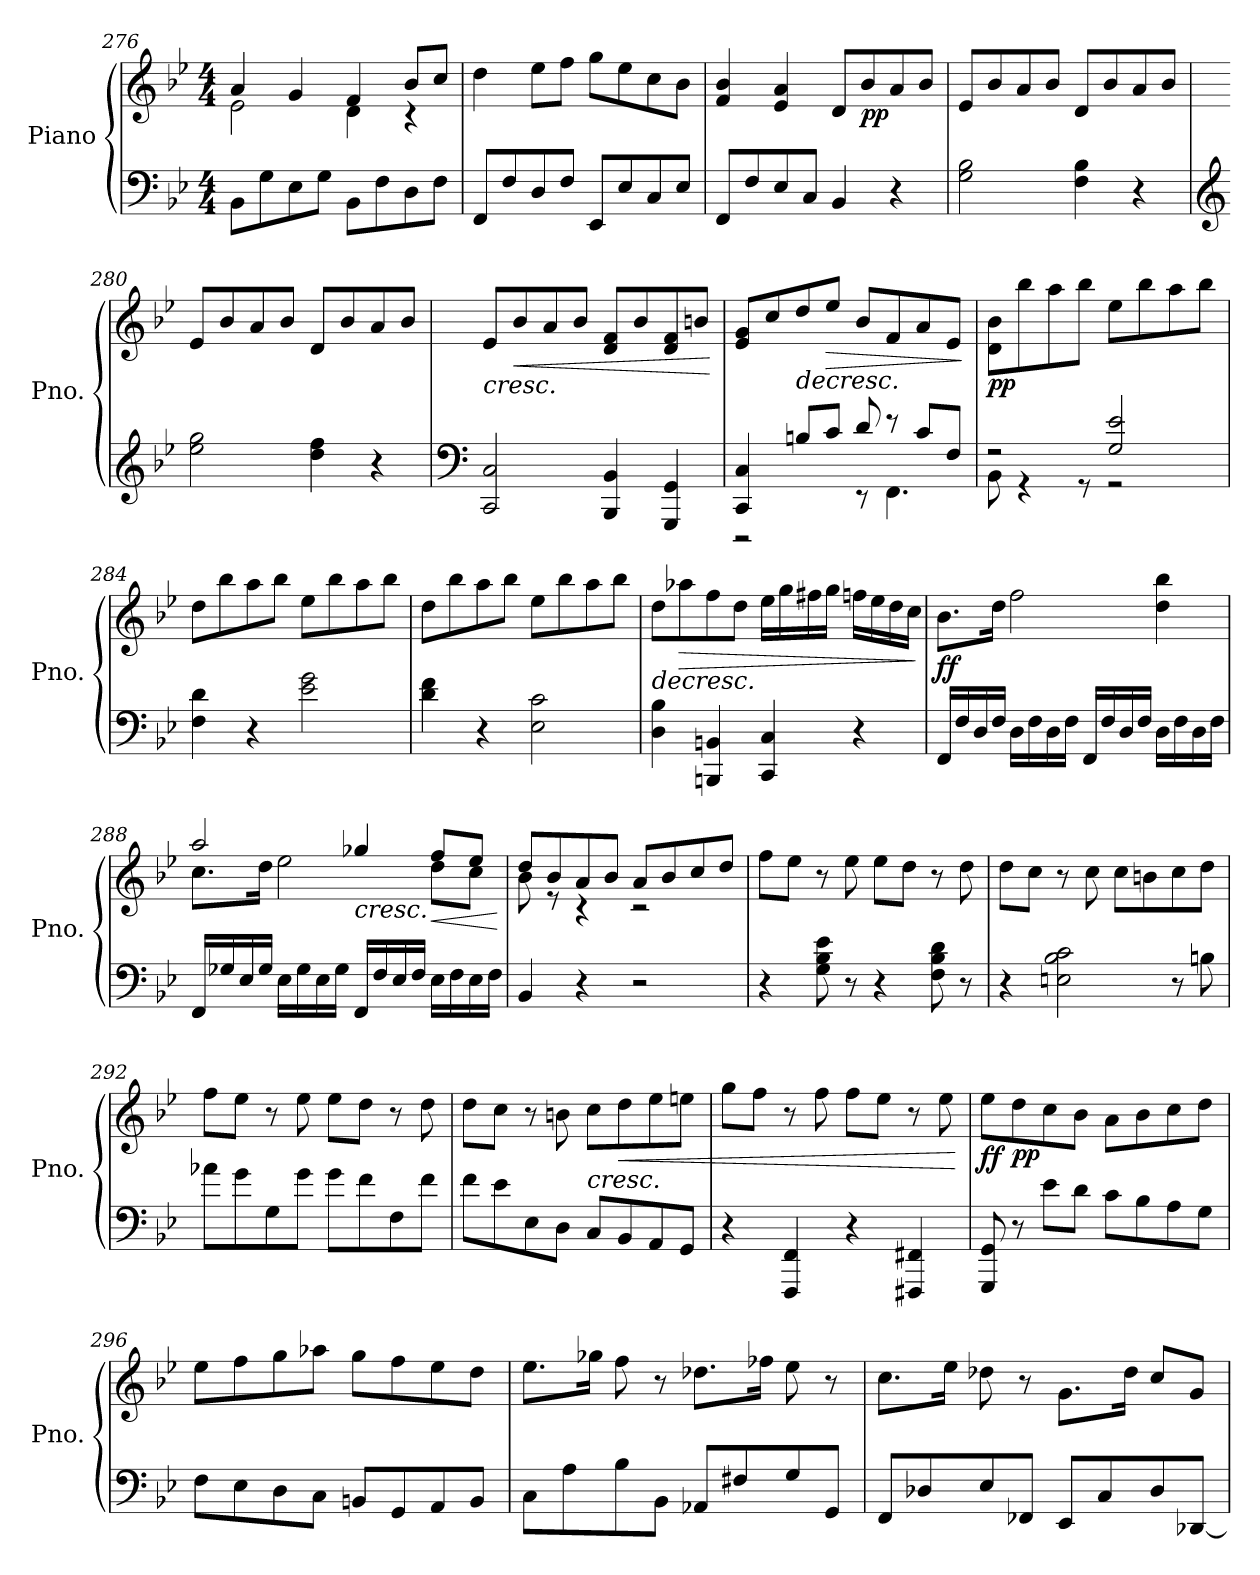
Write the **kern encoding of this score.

**kern	**kern	**dynam
*part1	*part1	*part1
*staff2	*staff1	*staff1/2
*I"Piano	*	*
*I'Pno.	*	*
*clefF4	*clefG2	*
*k[b-e-]	*k[b-e-]	*
*M4/4	*M4/4	*
=276	=276	=276
*	*^	*
8BB-\L	4a/	2e-\	.
8G\	.	.	.
8E-\	4g/	.	.
8G\J	.	.	.
8BB-\L	4f/	4d\	.
8F\	.	.	.
8D\	8b-/L	4r	.
8F\J	8cc/J	.	.
*	*v	*v	*
=277	=277	=277
8FF/L	4dd\	.
8F/	.	.
8D/	8ee-\L	.
8F/J	8ff\J	.
8EE-/L	8gg\L	.
8E-/	8ee-\	.
8C/	8cc\	.
8E-/J	8b-\J	.
=278	=278	=278
8FF/L	4f/ 4b-/	.
8F/	.	.
8E-/	4e-/ 4a/	.
8C/J	.	.
4BB-/	8d/L	.
!	!	!LO:DY:b
!	!	!LO:DY:n=1:b
.	8b-/	p p
4r	8a/	.
.	8b-/J	.
=279	=279	=279
2G\ 2B-\	8e-/L	.
.	8b-/	.
.	8a/	.
.	8b-/J	.
4F\ 4B-\	8d/L	.
.	8b-/	.
4r	8a/	.
.	8b-/J	.
=280	=280	=280
*clefG2	*	*
2ee-\ 2gg\	8e-/L	.
.	8b-/	.
.	8a/	.
.	8b-/J	.
4dd\ 4ff\	8d/L	.
.	8b-/	.
4r	8a/	.
.	8b-/J	.
!!LO:LB:g=z
=281	=281	=281
*clefF4	*	*
!	!	!LO:HP:b
2CC/ 2C/	8e-/L	<
!	!	!LO:HP:b
.	8b-/	<
.	8a/	.
.	8b-/J	.
4BBB-/ 4BB-/	8d/ 8f/L	.
.	8b-/	.
4GGG/ 4GG/	8d/ 8f/	.
.	8bn/J	.
.	.	[ [
=282	=282	=282
*^	*	*
!	!	!	!LO:DY:b
!	!	!	!LO:DY:n=1:b
4CC/ 4C/	2r	8e-/ 8g/L	mf mf
.	.	8cc/	.
!	!	!	!LO:HP:b
8Bn/L	.	8dd/	>
!	!	!	!LO:HP:b
8c/J	.	8ee-/J	>
8d/	8r	8b-/L	.
8r	4.FF\	8f/	.
8c/L	.	8a/	.
8F/J	.	8e-/J	.
*v	*v	*	*
.	.	] ]
=283	=283	=283
*^	*	*
!	!	!	!LO:DY:b
!	!	!	!LO:DY:n=1:b
2r	8BB-\	8d\ 8b-\L	p p
.	4r	8bb-\	.
.	.	8aa\	.
.	8r	8bb-\J	.
2G/ 2e-/	2r	8ee-\L	.
.	.	8bb-\	.
.	.	8aa\	.
.	.	8bb-\J	.
*v	*v	*	*
=284	=284	=284
4F\ 4d\	8dd\L	.
.	8bb-\	.
4r	8aa\	.
.	8bb-\J	.
2e-\ 2g\	8ee-\L	.
.	8bb-\	.
.	8aa\	.
.	8bb-\J	.
=285	=285	=285
4d\ 4f\	8dd\L	.
.	8bb-\	.
4r	8aa\	.
.	8bb-\J	.
2E-\ 2c\	8ee-\L	.
.	8bb-\	.
.	8aa\	.
.	8bb-\J	.
!!LO:LB:g=z
=286	=286	=286
!	!	!LO:HP:b
4D\ 4B-\	8dd\L	>
!	!	!LO:HP:b
.	8aa-X\	>
4BBBn/ 4BBn/	8ff\	.
.	8dd\J	.
4CC/ 4C/	16ee-\LL	.
.	16gg\	.
.	16ff#X\	.
.	16gg\JJ	.
4r	16ffn\LL	.
.	16ee-\	.
.	16dd\	.
.	16cc\JJ	.
.	.	] ]
=287	=287	=287
!	!	!LO:DY:b
!	!	!LO:DY:n=1:b
16FF/LL	8.b-\L	f f
16F/	.	.
16D/	.	.
16F/JJ	16dd\Jk	.
16D\LL	2ff\	.
16F\	.	.
16D\	.	.
16F\JJ	.	.
16FF/LL	.	.
16F/	.	.
16D/	.	.
16F/JJ	.	.
16D\LL	4dd\ 4bb-\	.
16F\	.	.
16D\	.	.
16F\JJ	.	.
=288	=288	=288
*	*^	*
16FF/LL	2aa/	8.cc\L	.
16G-X/	.	.	.
16E-/	.	.	.
16G-/JJ	.	16dd\Jk	.
16E-\LL	.	2ee-\	.
16G-\	.	.	.
16E-\	.	.	.
16G-\JJ	.	.	.
!	!	!	!LO:HP:b
16FF/LL	4gg-X/	.	<
16F/	.	.	.
16E-/	.	.	.
16F/JJ	.	.	.
!	!	!	!LO:HP:b
16E-\LL	8ff/L	8dd\L	<
16F\	.	.	.
16E-\	8ee-/J	8cc\J	.
16F\JJ	.	.	.
*	*v	*v	*
.	.	[ [
=289	=289	=289
*	*^	*
!	!	!	!LO:DY:b
!	!	!	!LO:DY:n=1:b
4BB-/	8dd/L	8b-\	sf sf
!	!	!	!LO:DY:n=2:b
!	!	!	!LO:DY:n=3:b
.	8b-/	8r	mp mp
4r	8a/	4r	.
.	8b-/J	.	.
2r	8a/L	2r	.
.	8b-/	.	.
.	8cc/	.	.
.	8dd/J	.	.
*	*v	*v	*
!!LO:PB:g=z
=290	=290	=290
4r	8ff\L	.
.	8ee-\J	.
8G\ 8B-\ 8e-\	8r	.
8r	8ee-\	.
4r	8ee-\L	.
.	8dd\J	.
8F\ 8B-\ 8d\	8r	.
8r	8dd\	.
=291	=291	=291
4r	8dd\L	.
.	8cc\J	.
2En\ 2B-\ 2c\	8r	.
.	8cc\	.
.	8cc\L	.
.	8bn\	.
8r	8cc\	.
8Bn\	8dd\J	.
=292	=292	=292
8a-X\L	8ff\L	.
8g\	8ee-\J	.
8G\	8r	.
8g\J	8ee-\	.
8g\L	8ee-\L	.
8f\	8dd\J	.
8F\	8r	.
8f\J	8dd\	.
=293	=293	=293
8f\L	8dd\L	.
8e-\	8cc\J	.
8E-\	8r	.
8D\J	8bn\	.
!	!	!LO:HP:b
8C/L	8cc\L	<
!	!	!LO:HP:b
8BB-/	8dd\	<
8AA/	8ee-\	.
8GG/J	8een\J	.
=294	=294	=294
4r	8gg\L	.
.	8ff\J	.
4FFF/ 4FF/	8r	.
.	8ff\	.
4r	8ff\L	.
.	8ee-\J	.
4FFF#X/ 4FF#X/	8r	.
.	8ee-\	.
.	.	[ [
=295	=295	=295
!	!	!LO:DY:b
!	!	!LO:DY:n=1:b
8GGG/ 8GG/	8ee-\L	f f
!	!	!LO:DY:n=2:b
!	!	!LO:DY:n=3:b
8r	8dd\	p p
8e-\L	8cc\	.
8d\J	8b-\J	.
8c\L	8a\L	.
8B-\	8b-\	.
8A\	8cc\	.
8G\J	8dd\J	.
!!LO:LB:g=z
=296	=296	=296
8F\L	8ee-\L	.
8E-\	8ff\	.
8D\	8gg\	.
8C\J	8aa-X\J	.
8BBn/L	8gg\L	.
8GG/	8ff\	.
8AA/	8ee-\	.
8BB/J	8dd\J	.
=297	=297	=297
8C\L	8.ee-\L	.
8A\	.	.
.	16gg-X\Jk	.
8B-\	8ff\	.
8BB-\J	8r	.
8AA-X/L	8.dd-X\L	.
8F#X/	.	.
.	16ff-X\Jk	.
8G/	8ee-\	.
8GG/J	8r	.
=298	=298	=298
8FF/L	8.cc\L	.
8D-X/	.	.
.	16ee-\Jk	.
8E-/	8dd-X\	.
8FF-X/J	8r	.
8EE-/L	8.g\L	.
8C/	.	.
.	16dd-\Jk	.
8D-/	8cc/L	.
[8DD-X/J	8g/J	.
=	=	=
*-	*-	*-
